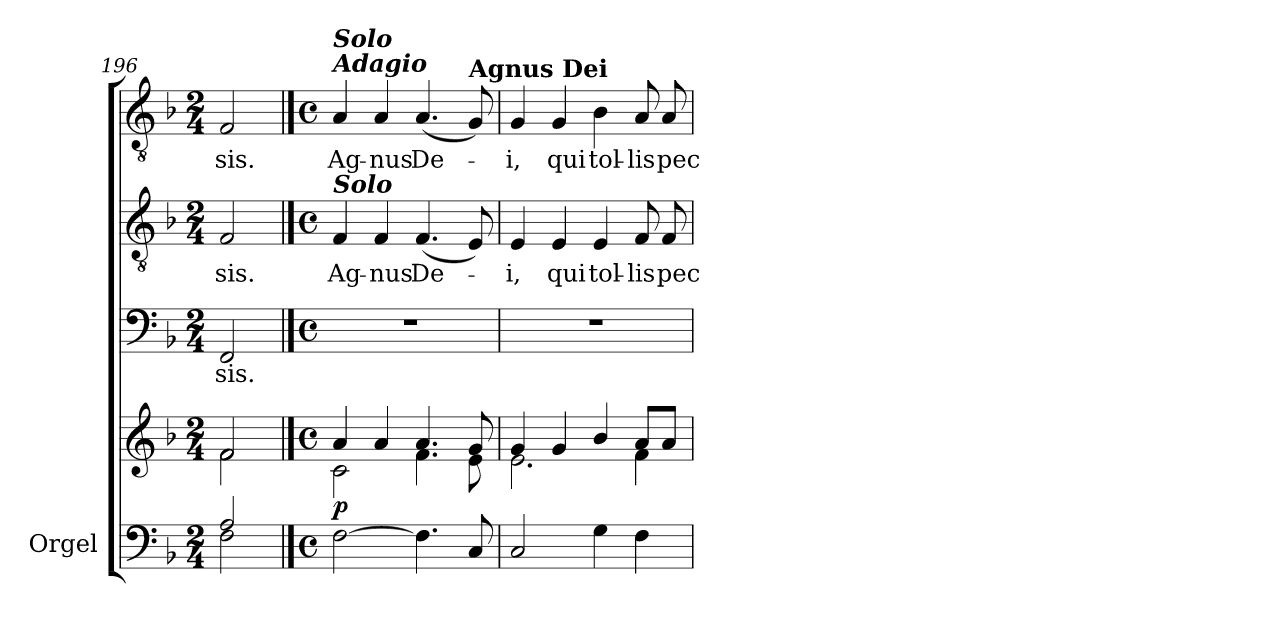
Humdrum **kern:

**kern	**kern	**dynam	**kern	**text	**kern	**text	**kern	**text
*part4	*part4	*part4	*part3	*part3	*part2	*part2	*part1	*part1
*staff5	*staff4	*staff4/5	*staff3	*staff3	*staff2	*staff2	*staff1	*staff1
*I"Orgel	*	*	*	*	*	*	*	*
*I'Org.	*	*	*	*	*	*	*	*
*clefF4	*clefG2	*	*clefF4	*	*clefGv2	*	*clefGv2	*
*k[b-]	*k[b-]	*	*k[b-]	*	*k[b-]	*	*k[b-]	*
*F:	*F:	*	*F:	*	*F:	*	*F:	*
*M2/4	*M2/4	*	*M2/4	*	*M2/4	*	*M2/4	*
=196	=196	=196	=196	=196	=196	=196	=196	=196
*^	*^	*	*	*	*	*	*	*
!	!	!	!	!	!	!LO:LY:b	!	!LO:LY:b	!	!LO:LY:b
2A/	2F\	2f/	2f\	.	2FF/	-sis.	2F/	-sis.	2F/	-sis.
*v	*v	*	*	*	*	*	*	*	*	*
!!LO:PB:g=z
==197	==197	==197	==197	==197	==197	==197	==197	==197	==197
*M4/4	*M4/4	*	*	*M4/4	*	*M4/4	*	*M4/4	*
*met(c)	*met(c)	*	*	*met(c)	*	*met(c)	*	*met(c)	*
*^	*	*	*	*	*	*	*	*	*
!	!	!	!	!	!	!	!	!	!LO:TX:a:Bi:t=Adagio	!
!	!	!	!	!	!	!	!	!	!LO:TX:a:Bi:t=Solo	!
!	!	!	!	!	!	!	!LO:TX:a:Bi:t=Solo	!	!	!
!LO:TX:b:Bi:t=ohne Ped.	!	!	!	!	!	!	!	!	!	!
!	!	!	!	!LO:DY:b	!	!	!	!LO:LY:b	!	!LO:LY:b
*v	*v	*	*	*	*	*	*	*	*	*
[2F\	4a/	2c\	p	1r	.	4F/	Ag-	4A/	Ag-
!	!	!	!	!	!	!	!LO:LY:b	!	!LO:LY:b
.	4a/	.	.	.	.	4F/	-nus	4A/	-nus
!	!	!	!	!	!	!	!LO:LY:b	!	!LO:LY:b
4.F\]	4.a/	4.f\	.	.	.	(<4.F/	De-	(<4.A/	De-
!	!	!	!	!	!	!	!	!LO:TX:a:B:t=Agnus Dei	!
8C/	8g/	8e\	.	.	.	8E/)	.	8G/)	.
=198	=198	=198	=198	=198	=198	=198	=198	=198	=198
!	!	!	!	!	!	!	!LO:LY:b	!	!LO:LY:b
2C/	4g/	2.e\	.	1r	.	4E/	-i,	4G/	-i,
!	!	!	!	!	!	!	!LO:LY:b	!	!LO:LY:b
.	4g/	.	.	.	.	4E/	qui	4G/	qui
!	!	!	!	!	!	!	!LO:LY:b	!	!LO:LY:b
4G\	4b-/	.	.	.	.	4E/	tol-	4B-\	tol-
!	!	!	!	!	!	!	!LO:LY:b	!	!LO:LY:b
4F\	8a/L	4f\	.	.	.	8F/	-lis	8A/	-lis
!	!	!	!	!	!	!	!LO:LY:b	!	!LO:LY:b
.	8a/J	.	.	.	.	8F/	pec-	8A/	pec-
*	*v	*v	*	*	*	*	*	*	*
=	=	=	=	=	=	=	=	=
*-	*-	*-	*-	*-	*-	*-	*-	*-
